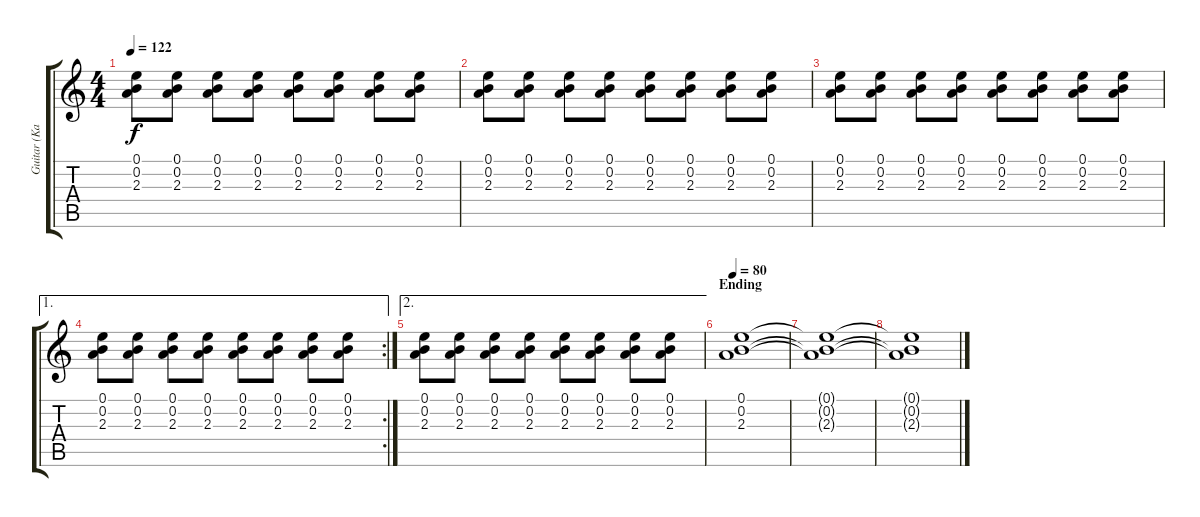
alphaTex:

\track ("Guitar (Kaoru)" "Guitar (Ka") {instrument electricguitarclean}
\staff {score tabs}
\tuning (E4 B3 G3 D3 A2 E2) {hide}
\ts (4 4)
\tempo 122
\clef g2
\ks c
(0.1 0.2 2.3).8{dy f} (0.1 0.2 2.3).8 (0.1 0.2 2.3).8 (0.1 0.2 2.3).8 (0.1 0.2 2.3).8 (0.1 0.2 2.3).8 (0.1 0.2 2.3).8 (0.1 0.2 2.3).8 |
(0.1 0.2 2.3).8 (0.1 0.2 2.3).8 (0.1 0.2 2.3).8 (0.1 0.2 2.3).8 (0.1 0.2 2.3).8 (0.1 0.2 2.3).8 (0.1 0.2 2.3).8 (0.1 0.2 2.3).8 |
(0.1 0.2 2.3).8 (0.1 0.2 2.3).8 (0.1 0.2 2.3).8 (0.1 0.2 2.3).8 (0.1 0.2 2.3).8 (0.1 0.2 2.3).8 (0.1 0.2 2.3).8 (0.1 0.2 2.3).8 |
\ae 1
\rc 2
(0.1 0.2 2.3).8 (0.1 0.2 2.3).8 (0.1 0.2 2.3).8 (0.1 0.2 2.3).8 (0.1 0.2 2.3).8 (0.1 0.2 2.3).8 (0.1 0.2 2.3).8 (0.1 0.2 2.3).8 |
\ae 2
(0.1 0.2 2.3).8 (0.1 0.2 2.3).8 (0.1 0.2 2.3).8 (0.1 0.2 2.3).8 (0.1 0.2 2.3).8 (0.1 0.2 2.3).8 (0.1 0.2 2.3).8 (0.1 0.2 2.3).8 |
\section ("" "Ending")
\tempo 80
(0.1 0.2 2.3).1 |
(0.1{t} 0.2{t} 2.3{t}).1 |
(0.1{t} 0.2{t} 2.3{t}).1
